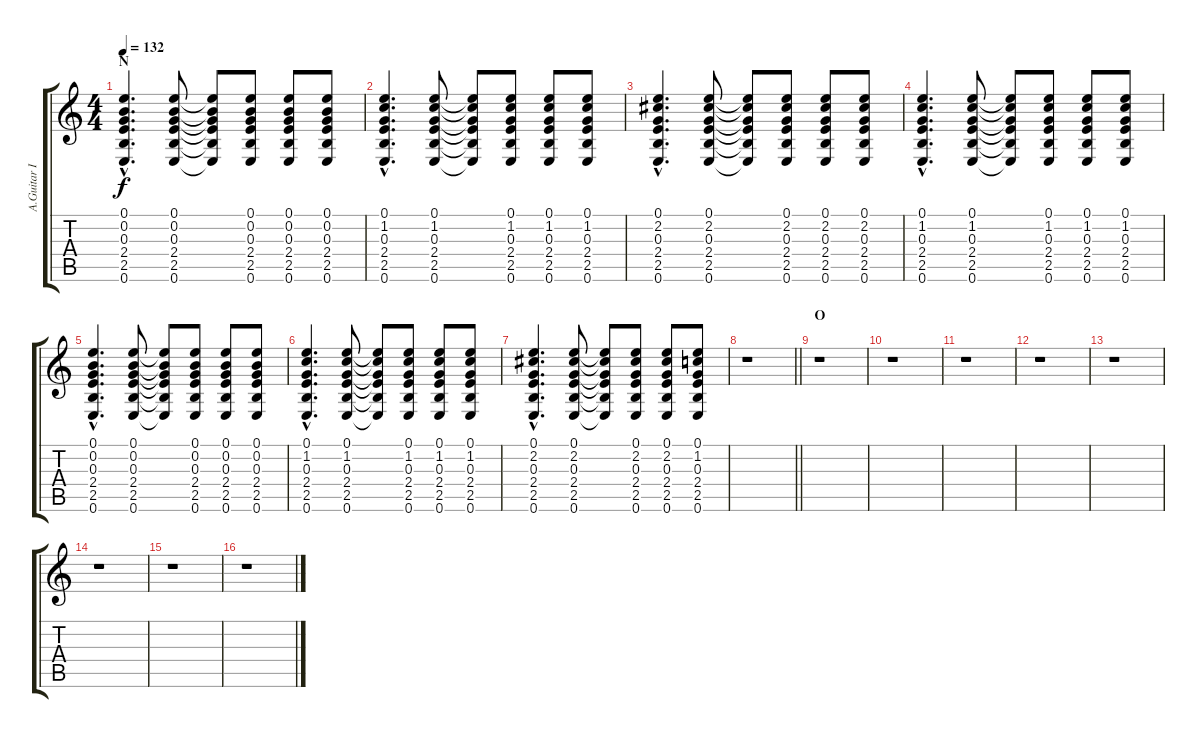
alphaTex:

\track ("A.Guitar II" "A.Guitar I") {instrument acousticguitarsteel}
\staff {score tabs}
\tuning (E4 B3 G3 D3 A2 E2) {hide}
\ts (4 4)
\section ("" "N")
\tempo 132
\clef g2
\ks c
(0.1{hac} 0.2{hac} 0.3{hac} 2.4{hac} 2.5{hac} 0.6{hac}).4{d dy f} (0.1 0.2 0.3 2.4 2.5 0.6).8 (0.1{t} 0.2{t} 0.3{t} 2.4{t} 2.5{t} 0.6{t}).8 (0.1 0.2 0.3 2.4 2.5 0.6).8 (0.1 0.2 0.3 2.4 2.5 0.6).8 (0.1 0.2 0.3 2.4 2.5 0.6).8 |
(0.1{hac} 1.2{hac} 0.3{hac} 2.4{hac} 2.5{hac} 0.6{hac}).4{d} (0.1 1.2 0.3 2.4 2.5 0.6).8 (0.1{t} 1.2{t} 0.3{t} 2.4{t} 2.5{t} 0.6{t}).8 (0.1 1.2 0.3 2.4 2.5 0.6).8 (0.1 1.2 0.3 2.4 2.5 0.6).8 (0.1 1.2 0.3 2.4 2.5 0.6).8 |
(0.1{hac} 2.2{hac} 0.3{hac} 2.4{hac} 2.5{hac} 0.6{hac}).4{d} (0.1 2.2 0.3 2.4 2.5 0.6).8 (0.1{t} 2.2{t} 0.3{t} 2.4{t} 2.5{t} 0.6{t}).8 (0.1 2.2 0.3 2.4 2.5 0.6).8 (0.1 2.2 0.3 2.4 2.5 0.6).8 (0.1 2.2 0.3 2.4 2.5 0.6).8 |
(0.1{hac} 1.2{hac} 0.3{hac} 2.4{hac} 2.5{hac} 0.6{hac}).4{d} (0.1 1.2 0.3 2.4 2.5 0.6).8 (0.1{t} 1.2{t} 0.3{t} 2.4{t} 2.5{t} 0.6{t}).8 (0.1 1.2 0.3 2.4 2.5 0.6).8 (0.1 1.2 0.3 2.4 2.5 0.6).8 (0.1 1.2 0.3 2.4 2.5 0.6).8 |
(0.1{hac} 0.2{hac} 0.3{hac} 2.4{hac} 2.5{hac} 0.6{hac}).4{d} (0.1 0.2 0.3 2.4 2.5 0.6).8 (0.1{t} 0.2{t} 0.3{t} 2.4{t} 2.5{t} 0.6{t}).8 (0.1 0.2 0.3 2.4 2.5 0.6).8 (0.1 0.2 0.3 2.4 2.5 0.6).8 (0.1 0.2 0.3 2.4 2.5 0.6).8 |
(0.1{hac} 1.2{hac} 0.3{hac} 2.4{hac} 2.5{hac} 0.6{hac}).4{d} (0.1 1.2 0.3 2.4 2.5 0.6).8 (0.1{t} 1.2{t} 0.3{t} 2.4{t} 2.5{t} 0.6{t}).8 (0.1 1.2 0.3 2.4 2.5 0.6).8 (0.1 1.2 0.3 2.4 2.5 0.6).8 (0.1 1.2 0.3 2.4 2.5 0.6).8 |
(0.1{hac} 2.2{hac} 0.3{hac} 2.4{hac} 2.5{hac} 0.6{hac}).4{d} (0.1 2.2 0.3 2.4 2.5 0.6).8 (0.1{t} 2.2{t} 0.3{t} 2.4{t} 2.5{t} 0.6{t}).8 (0.1 2.2 0.3 2.4 2.5 0.6).8 (0.1 2.2 0.3 2.4 2.5 0.6).8 (0.1 1.2 0.3 2.4 2.5 0.6).8 |
\barLineRight lightlight
r.1 |
\section ("" "O")
r.1 |
r.1 |
r.1 |
r.1 |
r.1 |
r.1 |
r.1 |
r.1
